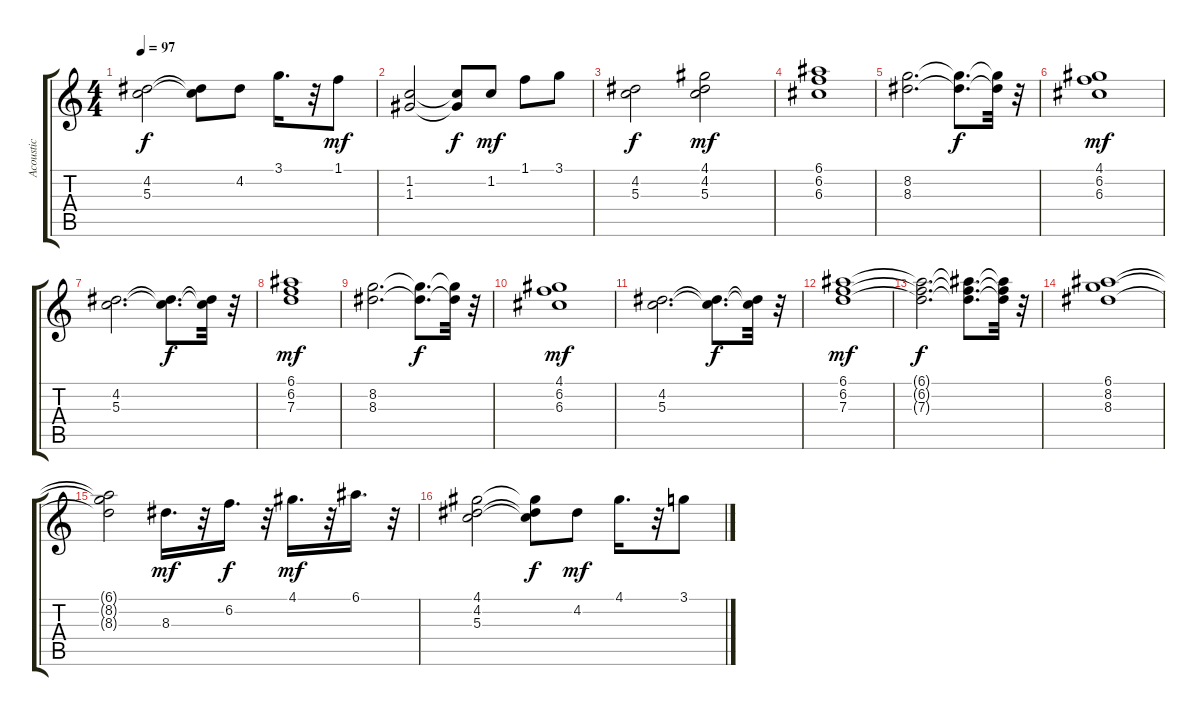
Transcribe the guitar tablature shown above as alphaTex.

\track ("Acoustic" "Acoustic") {instrument acousticguitarsteel}
\staff {score tabs}
\tuning (E4 B3 G3 D3 A2 E2) {hide}
\ts (4 4)
\tempo 97
\clef g2
\ks c
(4.2 5.3).2{dy f} (4.2{t} 5.3{t}).8 4.2.8 3.1.16{d} r.32 1.1.8{dy mf} |
(1.2 1.3).2 (1.2{t} 1.3{t}).8{dy f} 1.2.8{dy mf} 1.1.8 3.1.8 |
(4.2 5.3).2{dy f} (4.1 4.2 5.3).2{dy mf} |
(6.1 6.2 6.3).1 |
(8.2 8.3).2{d} (8.2{t} 8.3{t}).8{d dy f} (8.2{t} 8.3{t}).32 r.32 |
(4.1 6.2 6.3).1{dy mf} |
(4.2 5.3).2{d} (4.2{t} 5.3{t}).8{d dy f} (4.2{t} 5.3{t}).32 r.32 |
(6.1 6.2 7.3).1{dy mf} |
(8.2 8.3).2{d} (8.2{t} 8.3{t}).8{d dy f} (8.2{t} 8.3{t}).32 r.32 |
(4.1 6.2 6.3).1{dy mf} |
(4.2 5.3).2{d} (4.2{t} 5.3{t}).8{d dy f} (4.2{t} 5.3{t}).32 r.32 |
(6.1 6.2 7.3).1{dy mf} |
(6.1{t} 6.2{t} 7.3{t}).2{d dy f} (6.1{t} 6.2{t} 7.3{t}).8{d} (6.1{t} 6.2{t} 7.3{t}).32 r.32 |
(6.1 8.2 8.3).1 |
(6.1{t} 8.2{t} 8.3{t}).2 8.3.16{d dy mf} r.32 6.2.16{d dy f} r.32 4.1.16{d dy mf} r.32 6.1.16{d} r.32 |
(4.1 4.2 5.3).2 (4.1{t} 4.2{t} 5.3{t}).8{dy f} 4.2.8{dy mf} 4.1.16{d} r.32 3.1.8
